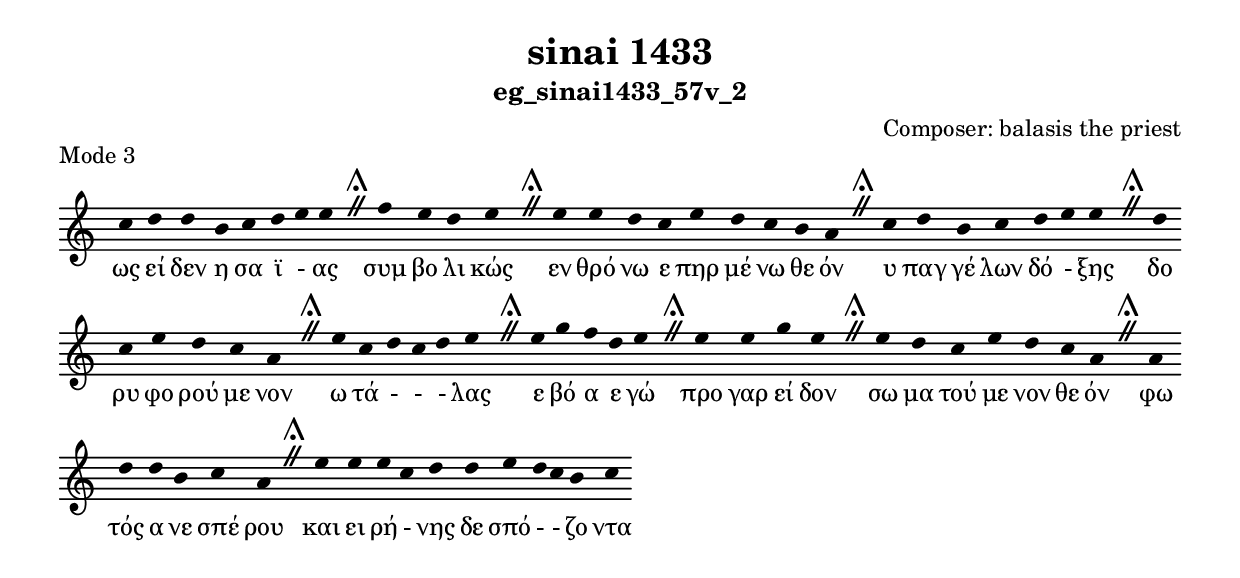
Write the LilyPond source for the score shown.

\include "gregorian.ly"

	\header {
 	  title = "sinai 1433"
	  subtitle = "eg_sinai1433_57v_2"
	  composer = "Composer: balasis the priest"
	  piece = "Mode 3"
	}

	chant = {
	  c''4 d''4 d''4 b'4 c''4 d''4 e''4 e''4 \divisioMaior
 f''4 e''4 d''4 e''4 \divisioMaior
 e''4 e''4 d''4 c''4 e''4 d''4 c''4 b'4 a'4 \divisioMaior
 c''4 d''4 b'4 c''4 d''4 e''4 e''4 \divisioMaior
 d''4 c''4 e''4 d''4 c''4 a'4 \divisioMaior
 e''4 c''4 d''4 c''4 d''4 e''4 \divisioMaior
 e''4 g''4 f''4 d''4 e''4 \divisioMaior
 e''4 e''4 g''4 e''4 \divisioMaior
 e''4 d''4 c''4 e''4 d''4 c''4 a'4 \divisioMaior
 a'4 d''4 d''4 b'4 c''4 a'4 \divisioMaior
 e''4 e''4 e''4 c''4 d''4 d''4 e''4 d''4 c''4 b'4 c''4\finalis
	}

	verba = \lyricmode {ως εί δεν η σα ϊ - ας 
συμ βο λι κώς 
εν θρό νω ε πηρ μέ νω θε όν 
υ παγ γέ λων δό - ξης 
δο ρυ φο ρού με νον 
ω τά -  -  - λας 
ε βό α ε γώ 
προ γαρ εί δον 
σω μα τού με νον θε όν 
φω τός α νε σπέ ρου 
και ει ρή - νης δε σπό -  - ζο ντα 
	}


	\score {
	  \new Staff <<
	  \new Voice = "melody" \chant
	  \new Lyrics = "one" \lyricsto melody \verba
	  >>
	  \layout {
	    \context {
	      \Staff
	      \remove "Time_signature_engraver"
	      \remove "Bar_engraver"
	    }
	    \context {
	      \Voice
	      \remove "Stem_engraver"
	    }
	  }
	}